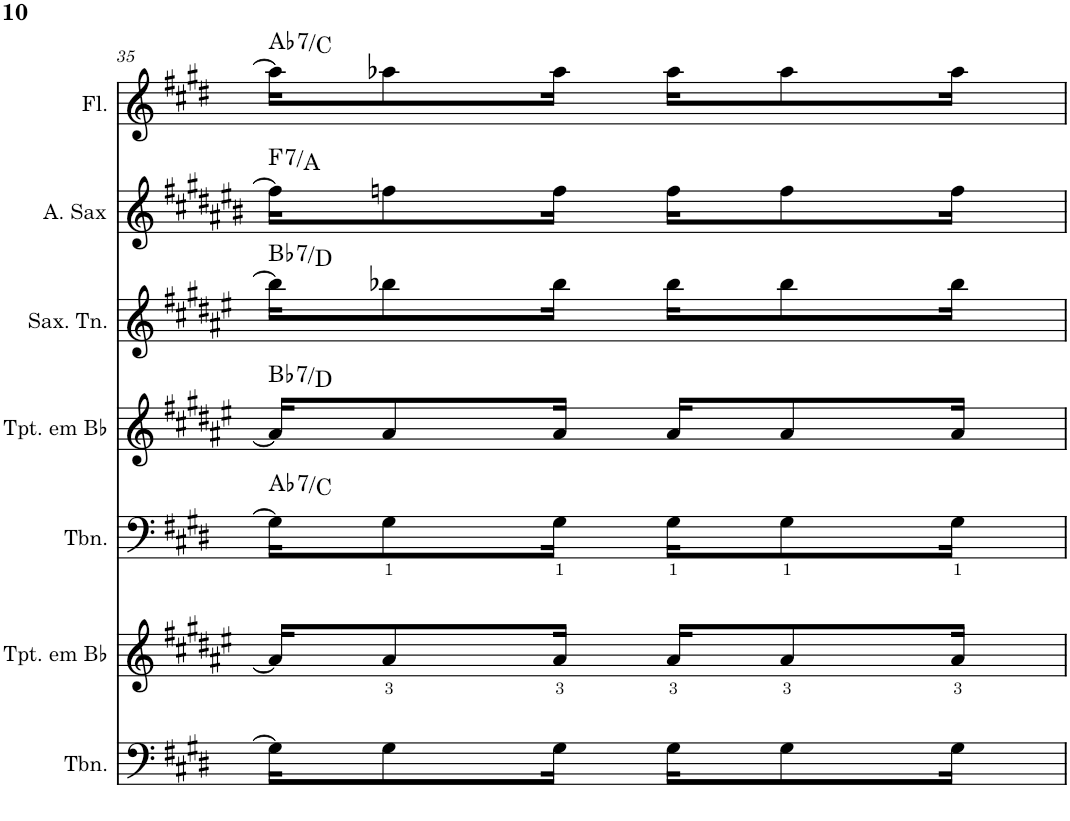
**kern	**kern	**kern	**harte	**kern	**harte	**kern	**harte	**kern	**harte	**kern	**harte
*part7	*part6	*part5	*part5	*part4	*part4	*part3	*part3	*part2	*part2	*part1	*part1
*staff7	*staff6	*staff5	*	*staff4	*	*staff3	*	*staff2	*	*staff1	*
*I"Trombone	*I"Trompete em Bb	*I"Trombone	*	*I"Trompete em Bb	*	*I"Saxofone Tenor	*	*I"Saxofone Alto	*	*I"Flauta Transversal	*
*I'Tbn.	*I'Tpt. em Bb	*I'Tbn.	*	*I'Tpt. em Bb	*	*I'Sax. Tn.	*	*	*	*I'Fl.	*
!!LO:PB:g=z
*clefF4	*clefG2	*clefF4	*	*clefG2	*	*clefG2	*	*clefG2	*	*clefG2	*
*	*Trd1c2	*	*	*Trd1c2	*	*Trd8c14	*	*Trd5c9	*	*	*
*k[f#c#g#d#]	*k[f#c#g#d#a#e#]	*k[f#c#g#d#]	*	*k[f#c#g#d#a#e#]	*	*k[f#c#g#d#a#e#]	*	*k[f#c#g#d#a#e#b#]	*	*k[f#c#g#d#]	*
*E:	*F#:	*E:	*	*F#:	*	*F#:	*	*C#:	*	*E:	*
*M2/4	*M2/4	*M2/4	*	*M2/4	*	*M2/4	*	*M2/4	*	*M2/4	*
=35	=35	=35	=35	=35	=35	=35	=35	=35	=35	=35	=35
!	!	!	!LO:H:kt=7	!	!LO:H:kt=7	!	!LO:H:kt=7	!	!LO:H:kt=7	!	!LO:H:kt=7
16G#\KL]	16a#/KL]	16G#\KL]	Ab:7/3	16a#/KL]	Bb:7/3	16bb-\KL]	Bb:7/3	16ff\KL]	F:7/3	16aa-\KL]	Ab:7/3
8G#\	8a#/	8G#\	.	8a#/	.	8bb-X\	.	8ffn\	.	8aa-X\	.
16G#\Jk	16a#/Jk	16G#\Jk	.	16a#/Jk	.	16bb-\Jk	.	16ff\Jk	.	16aa-\Jk	.
16G#\KL	16a#/KL	16G#\KL	.	16a#/KL	.	16bb-\KL	.	16ff\KL	.	16aa-\KL	.
8G#\	8a#/	8G#\	.	8a#/	.	8bb-\	.	8ff\	.	8aa-\	.
16G#\Jk	16a#/Jk	16G#\Jk	.	16a#/Jk	.	16bb-\Jk	.	16ff\Jk	.	16aa-\Jk	.
=	=	=	=	=	=	=	=	=	=	=	=
*-	*-	*-	*-	*-	*-	*-	*-	*-	*-	*-	*-
